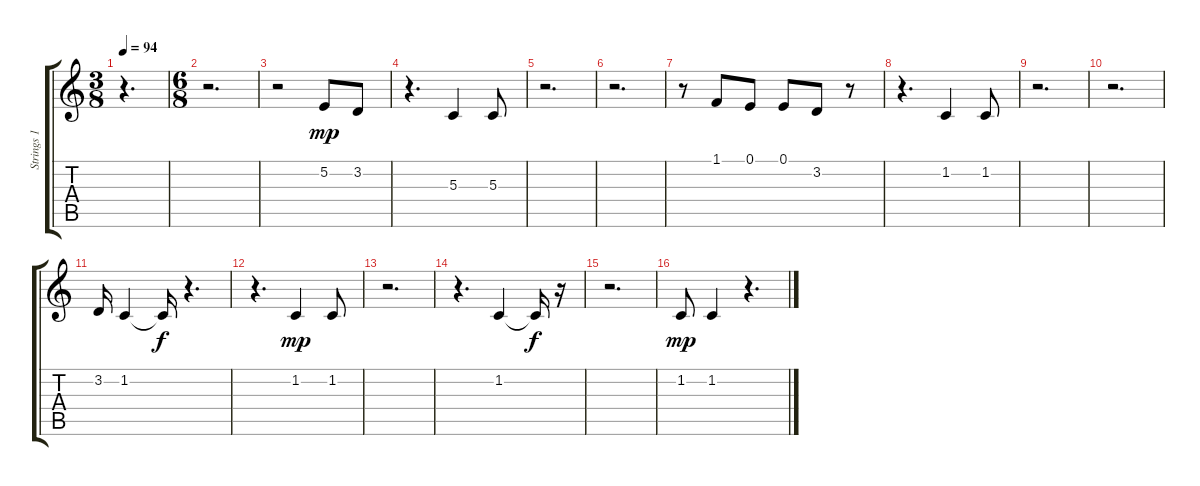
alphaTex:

\track ("Strings 1" "Strings 1") {instrument stringensemble1}
\staff {score tabs}
\tuning (E4 B3 G3 D3 A2 E2) {hide}
\ts (3 8)
\tempo 94
\clef g2
\ks c
r.4{d dy mp} |
\ts (6 8)
r.2{d} |
r.2 5.2.8 3.2.8 |
r.4{d} 5.3.4 5.3.8 |
r.2{d} |
r.2{d} |
r.8 1.1.8 0.1.8 0.1.8 3.2.8 r.8 |
r.4{d} 1.2.4 1.2.8 |
r.2{d} |
r.2{d} |
3.2.16 1.2.4 1.2{t}.16{dy f} r.4{d} |
r.4{d} 1.2.4{dy mp} 1.2.8 |
r.2{d} |
r.4{d} 1.2.4 1.2{t}.16{dy f} r.16 |
r.2{d} |
1.2.8{dy mp} 1.2.4 r.4{d}
